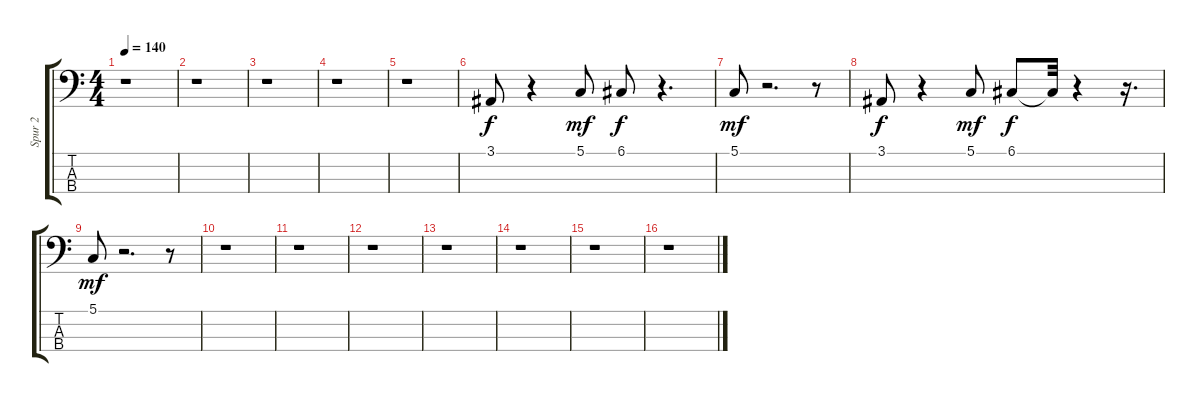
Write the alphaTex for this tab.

\track ("Spur 2" "Spur 2") {instrument brightacousticpiano}
\staff {score tabs}
\tuning (G2 D2 A1 E1) {hide}
\ts (4 4)
\tempo 140
\clef f4
\ks c
r.1{dy mf} |
r.1 |
r.1 |
r.1 |
r.1 |
3.1.8{dy f} r.4 5.1.8{dy mf} 6.1.8{dy f} r.4{d} |
5.1.8{dy mf} r.2{d} r.8 |
3.1.8{dy f} r.4 5.1.8{dy mf} 6.1.8{dy f} 6.1{t}.32 r.4 r.16{d} |
5.1.8{dy mf} r.2{d} r.8 |
r.1 |
r.1 |
r.1 |
r.1 |
r.1 |
r.1 |
r.1
